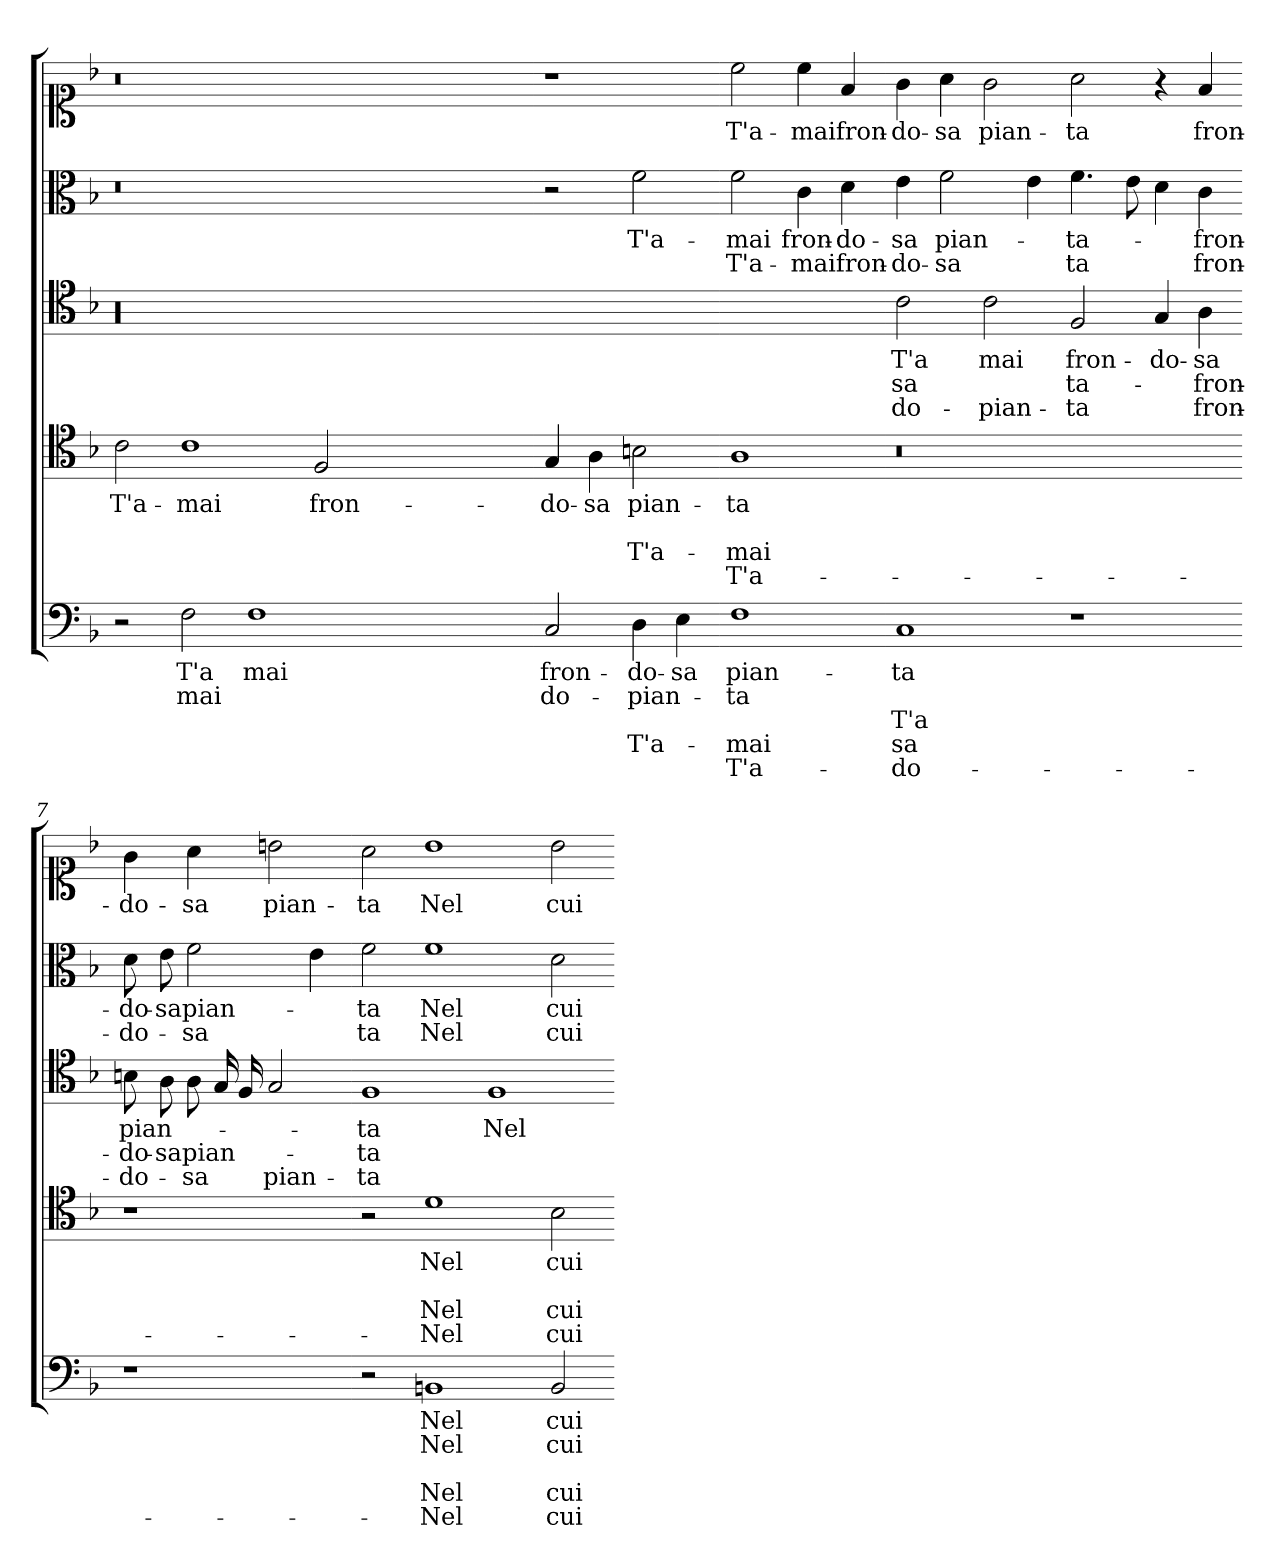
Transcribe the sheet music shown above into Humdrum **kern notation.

**kern	**text	**text	**text	**text	**text	**kern	**text	**text	**text	**text	**kern	**text	**text	**text	**kern	**text	**text	**kern	**text
*part5	*part5	*part5	*part5	*part5	*part5	*part4	*part4	*part4	*part4	*part4	*part3	*part3	*part3	*part3	*part2	*part2	*part2	*part1	*part1
*staff5	*staff5	*staff5	*staff5	*staff5	*staff5	*staff4	*staff4	*staff4	*staff4	*staff4	*staff3	*staff3	*staff3	*staff3	*staff2	*staff2	*staff2	*staff1	*staff1
*clefF4	*	*	*	*	*	*clefC4	*	*	*	*	*clefC4	*	*	*	*clefC3	*	*	*clefC1	*
*k[b-]	*	*	*	*	*	*k[b-]	*	*	*	*	*k[b-]	*	*	*	*k[b-]	*	*	*k[b-]	*
=1	=1	=1	=1	=1	=1	=1	=1	=1	=1	=1	=1	=1	=1	=1	=1	=1	=1	=1	=1
2r	.	.	.	.	.	2c	T'a-	.	.	.	00r	.	.	.	0r	.	.	0r	.
2F	T'a	mai	.	.	.	1c	mai	.	.	.	.	.	.	.	.	.	.	.	.
1F	mai	.	.	.	.	.	.	.	.	.	.	.	.	.	.	.	.	.	.
.	.	.	.	.	.	2F	fron-	.	.	.	.	.	.	.	.	.	.	.	.
0ryy	.	.	.	.	.	0ryy	.	.	.	.	.	.	.	.	0ryy	.	.	0ryy	.
=3-	=3-	=3-	=3-	=3-	=3-	=3-	=3-	=3-	=3-	=3-	=3-	=3-	=3-	=3-	=3-	=3-	=3-	=3-	=3-
2C	fron-	do-	.	.	.	4G	do-	.	.	.	1ryy	.	.	.	2r	.	.	1r	.
.	.	.	.	.	.	4A	sa	.	.	.	.	.	.	.	.	.	.	.	.
4D	do-	pian-	.	T'a-	.	2B	pian-	.	T'a-	.	.	.	.	.	2f	T'a-	.	.	.
4E	sa	.	.	.	.	.	.	.	.	.	.	.	.	.	.	.	.	.	.
=4-	=4-	=4-	=4-	=4-	=4-	=4-	=4-	=4-	=4-	=4-	=4-	=4-	=4-	=4-	=4-	=4-	=4-	=4-	=4-
1F	pian-	ta	.	mai	T'a-	1A	ta	.	mai	T'a-	1ryy	.	.	.	2f	mai	T'a-	2cc	T'a-
.	.	.	.	.	.	.	.	.	.	.	.	.	.	.	4c	fron-	mai	4cc	mai
.	.	.	.	.	.	.	.	.	.	.	.	.	.	.	4d	do-	fron-	4f	fron-
=5-	=5-	=5-	=5-	=5-	=5-	=5-	=5-	=5-	=5-	=5-	=5-	=5-	=5-	=5-	=5-	=5-	=5-	=5-	=5-
1C	ta	.	T'a	sa	do-	0r	.	.	.	.	2c	T'a	sa	do-	4e	sa	do-	4g	do-
.	.	.	.	.	.	.	.	.	.	.	.	.	.	.	2f	pian-	sa	4a	sa
.	.	.	.	.	.	.	.	.	.	.	2c	mai	.	pian-	.	.	.	2g	pian-
.	.	.	.	.	.	.	.	.	.	.	.	.	.	.	4e	.	.	.	.
1r	.	.	.	.	.	.	.	.	.	.	2F	fron-	ta-	ta	4.f	ta-	ta	2a	ta
.	.	.	.	.	.	.	.	.	.	.	.	.	.	.	8e	.	.	.	.
.	.	.	.	.	.	.	.	.	.	.	4G	do-	.	.	4d	.	.	4r	.
.	.	.	.	.	.	.	.	.	.	.	4A	sa	fron-	fron-	4c	fron-	fron-	4f	fron-
=7-	=7-	=7-	=7-	=7-	=7-	=7-	=7-	=7-	=7-	=7-	=7-	=7-	=7-	=7-	=7-	=7-	=7-	=7-	=7-
1r	.	.	.	.	.	1r	.	.	.	.	8B	pian-	do-	do-	8d	do-	do-	4g	do-
.	.	.	.	.	.	.	.	.	.	.	8A	.	sa	.	8e	sa	.	.	.
.	.	.	.	.	.	.	.	.	.	.	8A	.	pian-	sa	2f	pian-	sa	4a	sa
.	.	.	.	.	.	.	.	.	.	.	16G	.	.	.	.	.	.	.	.
.	.	.	.	.	.	.	.	.	.	.	16F	.	.	.	.	.	.	.	.
.	.	.	.	.	.	.	.	.	.	.	2G	.	.	pian-	.	.	.	2b	pian-
.	.	.	.	.	.	.	.	.	.	.	.	.	.	.	4e	.	.	.	.
=8-	=8-	=8-	=8-	=8-	=8-	=8-	=8-	=8-	=8-	=8-	=8-	=8-	=8-	=8-	=8-	=8-	=8-	=8-	=8-
2r	.	.	.	.	.	2r	.	.	.	.	1F	ta	ta	ta	2f	ta	ta	2a	ta
1BB	Nel	Nel	.	Nel	Nel	1d	Nel	.	Nel	Nel	.	.	.	.	1f	Nel	Nel	1b	Nel
.	.	.	.	.	.	.	.	.	.	.	1F	Nel	.	.	.	.	.	.	.
2BB	cui	cui	.	cui	cui	2B	cui	.	cui	cui	.	.	.	.	2d	cui	cui	2b	cui
=-	=-	=-	=-	=-	=-	=-	=-	=-	=-	=-	=-	=-	=-	=-	=-	=-	=-	=-	=-
*-	*-	*-	*-	*-	*-	*-	*-	*-	*-	*-	*-	*-	*-	*-	*-	*-	*-	*-	*-
